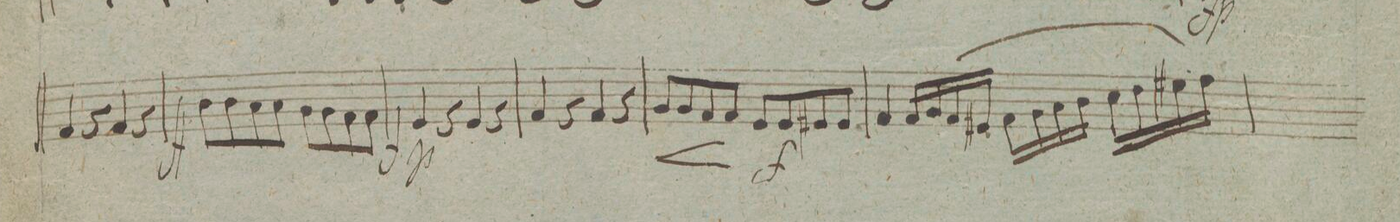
**kern	**dynam
*I"Viola	*
*clefC3	*
*k[]	*
*met(c|)	*
*M2/2	*
4G/	.
4r	.
4G/	.
4r	.
=84	=84
8c\L	ff
8c\	.
8B\	.
8B\J	.
8A\L	.
8A\	.
8G\	.
8G\J	.
=85	=85
4F/	fp
4r	.
4F/	.
4r	.
=86	=86
4G/	.
4r	.
4G/	.
4r	.
=87	=87
8A/L	<
8A/	.
8G/	.
8G/J	[
8F/L	.
8F/	f
8F#X/	.
8F#/J	.
=88	=88
4G/	.
16G/LL	.
16A/	.
(16G/	.
16F#X/JJ	.
16G\LL	.
16A\	.
16B\	.
16c\JJ	.
16d\LL	.
16e\	.
16f#X\	.
16g\JJ)	.
=89	=89
*-	*-
